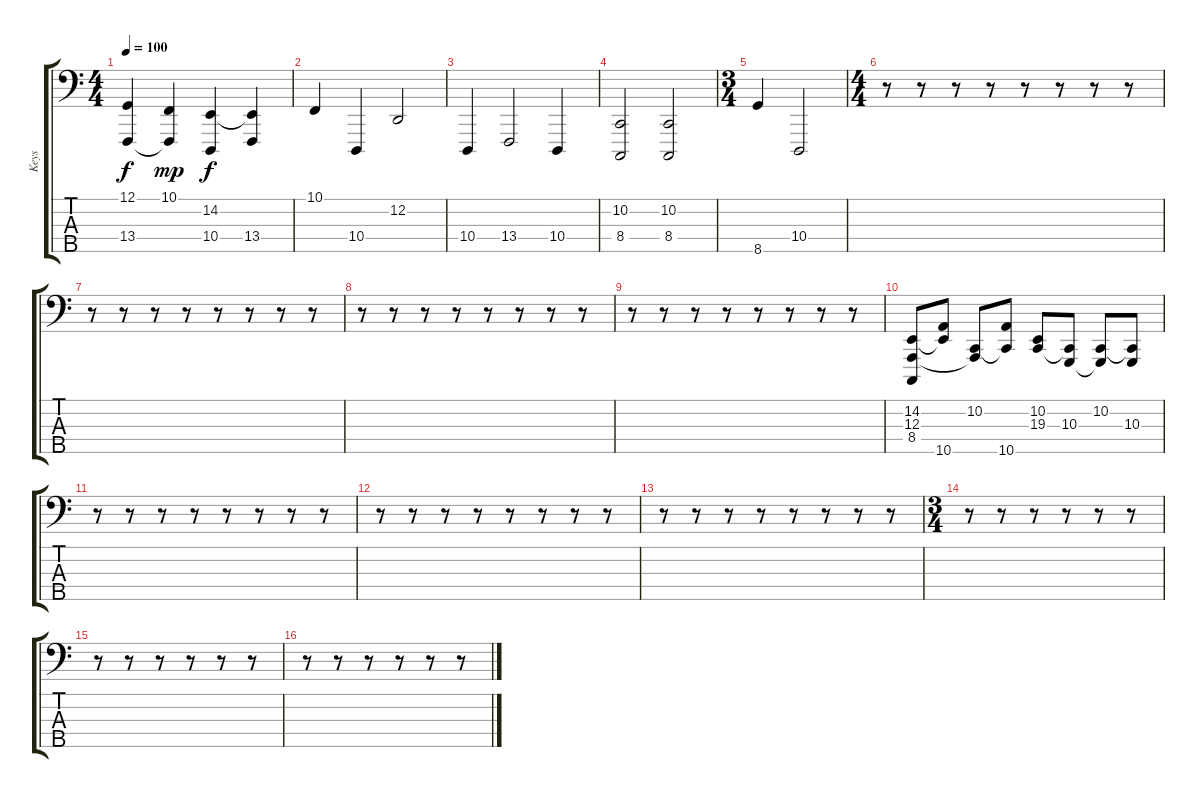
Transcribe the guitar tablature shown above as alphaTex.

\track ("Keys" "Keys") {instrument tremolostrings}
\staff {score tabs}
\tuning (G1 D1 A0 E0 B-1) {hide}
\ts (4 4)
\tempo 100
\clef f4
\ks c
(12.1 13.4).4{dy f} (10.1 13.4{t}).4{dy mp} (14.2 10.4).4{dy f} (14.2{t} 13.4).4 |
10.1.4 10.4.4 12.2.2 |
10.4.4 13.4.2 10.4.4 |
(10.2 8.4).2 (10.2 8.4).2 |
\ts (3 4)
8.5.4 10.4.2 |
\ts (4 4)
r.8 r.8 r.8 r.8 r.8 r.8 r.8 r.8 |
r.8 r.8 r.8 r.8 r.8 r.8 r.8 r.8 |
r.8 r.8 r.8 r.8 r.8 r.8 r.8 r.8 |
r.8 r.8 r.8 r.8 r.8 r.8 r.8 r.8 |
(14.2 12.3 8.4).8 (14.2{t} 10.5).8 (10.2 12.3{t}).8 (10.2{t} 10.5).8 (10.2 19.3).8 (10.2{t} 10.3).8 (10.2 10.3{t}).8 (10.2{t} 10.3).8 |
r.8 r.8 r.8 r.8 r.8 r.8 r.8 r.8 |
r.8 r.8 r.8 r.8 r.8 r.8 r.8 r.8 |
r.8 r.8 r.8 r.8 r.8 r.8 r.8 r.8 |
\ts (3 4)
r.8 r.8 r.8 r.8 r.8 r.8 |
r.8 r.8 r.8 r.8 r.8 r.8 |
r.8 r.8 r.8 r.8 r.8 r.8
